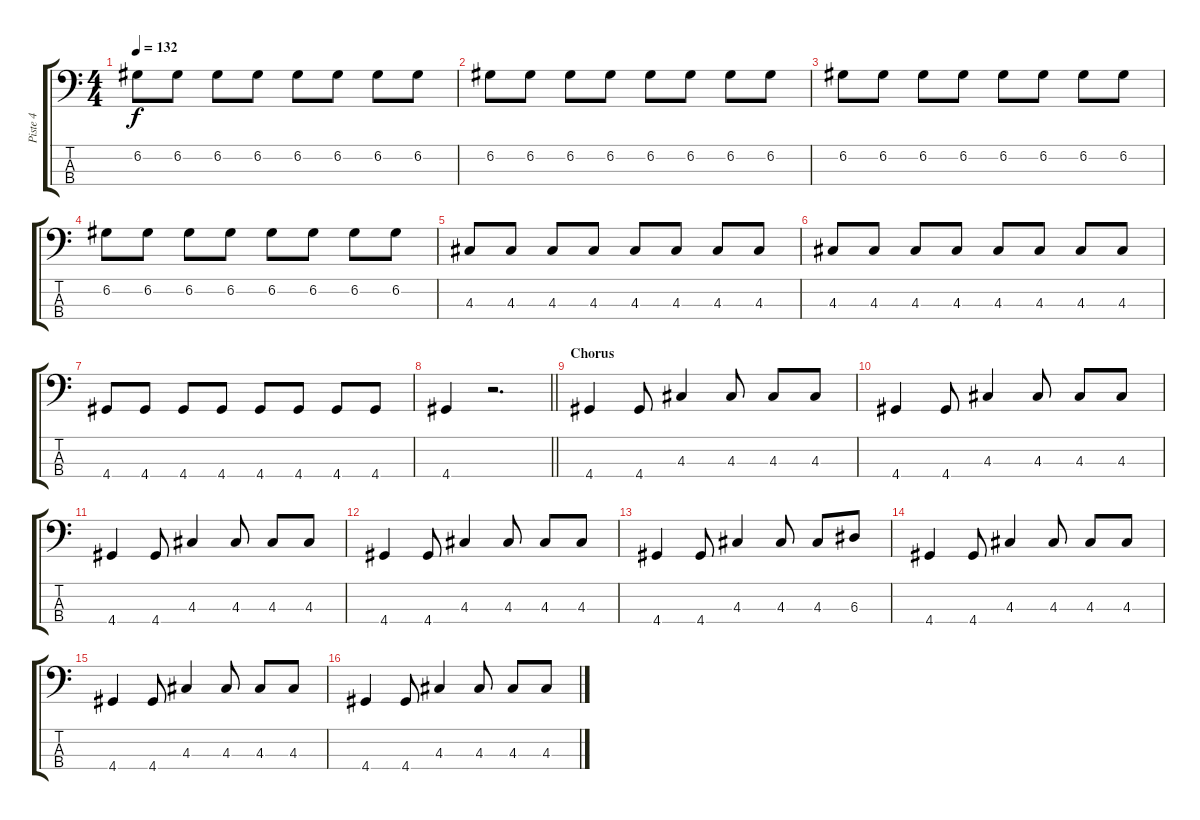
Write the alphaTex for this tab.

\track ("Piste 4" "Piste 4") {instrument electricbassfinger}
\staff {score tabs}
\tuning (G2 D2 A1 E1) {hide}
\ts (4 4)
\tempo 132
\clef f4
\ks c
6.2.8{dy f} 6.2.8 6.2.8 6.2.8 6.2.8 6.2.8 6.2.8 6.2.8 |
6.2.8 6.2.8 6.2.8 6.2.8 6.2.8 6.2.8 6.2.8 6.2.8 |
6.2.8 6.2.8 6.2.8 6.2.8 6.2.8 6.2.8 6.2.8 6.2.8 |
6.2.8 6.2.8 6.2.8 6.2.8 6.2.8 6.2.8 6.2.8 6.2.8 |
4.3.8 4.3.8 4.3.8 4.3.8 4.3.8 4.3.8 4.3.8 4.3.8 |
4.3.8 4.3.8 4.3.8 4.3.8 4.3.8 4.3.8 4.3.8 4.3.8 |
4.4.8 4.4.8 4.4.8 4.4.8 4.4.8 4.4.8 4.4.8 4.4.8 |
\barLineRight lightlight
4.4.4 r.2{d} |
\section ("" "Chorus")
4.4.4 4.4.8 4.3.4 4.3.8 4.3.8 4.3.8 |
4.4.4 4.4.8 4.3.4 4.3.8 4.3.8 4.3.8 |
4.4.4 4.4.8 4.3.4 4.3.8 4.3.8 4.3.8 |
4.4.4 4.4.8 4.3.4 4.3.8 4.3.8 4.3.8 |
4.4.4 4.4.8 4.3.4 4.3.8 4.3.8 6.3.8 |
4.4.4 4.4.8 4.3.4 4.3.8 4.3.8 4.3.8 |
4.4.4 4.4.8 4.3.4 4.3.8 4.3.8 4.3.8 |
4.4.4 4.4.8 4.3.4 4.3.8 4.3.8 4.3.8
